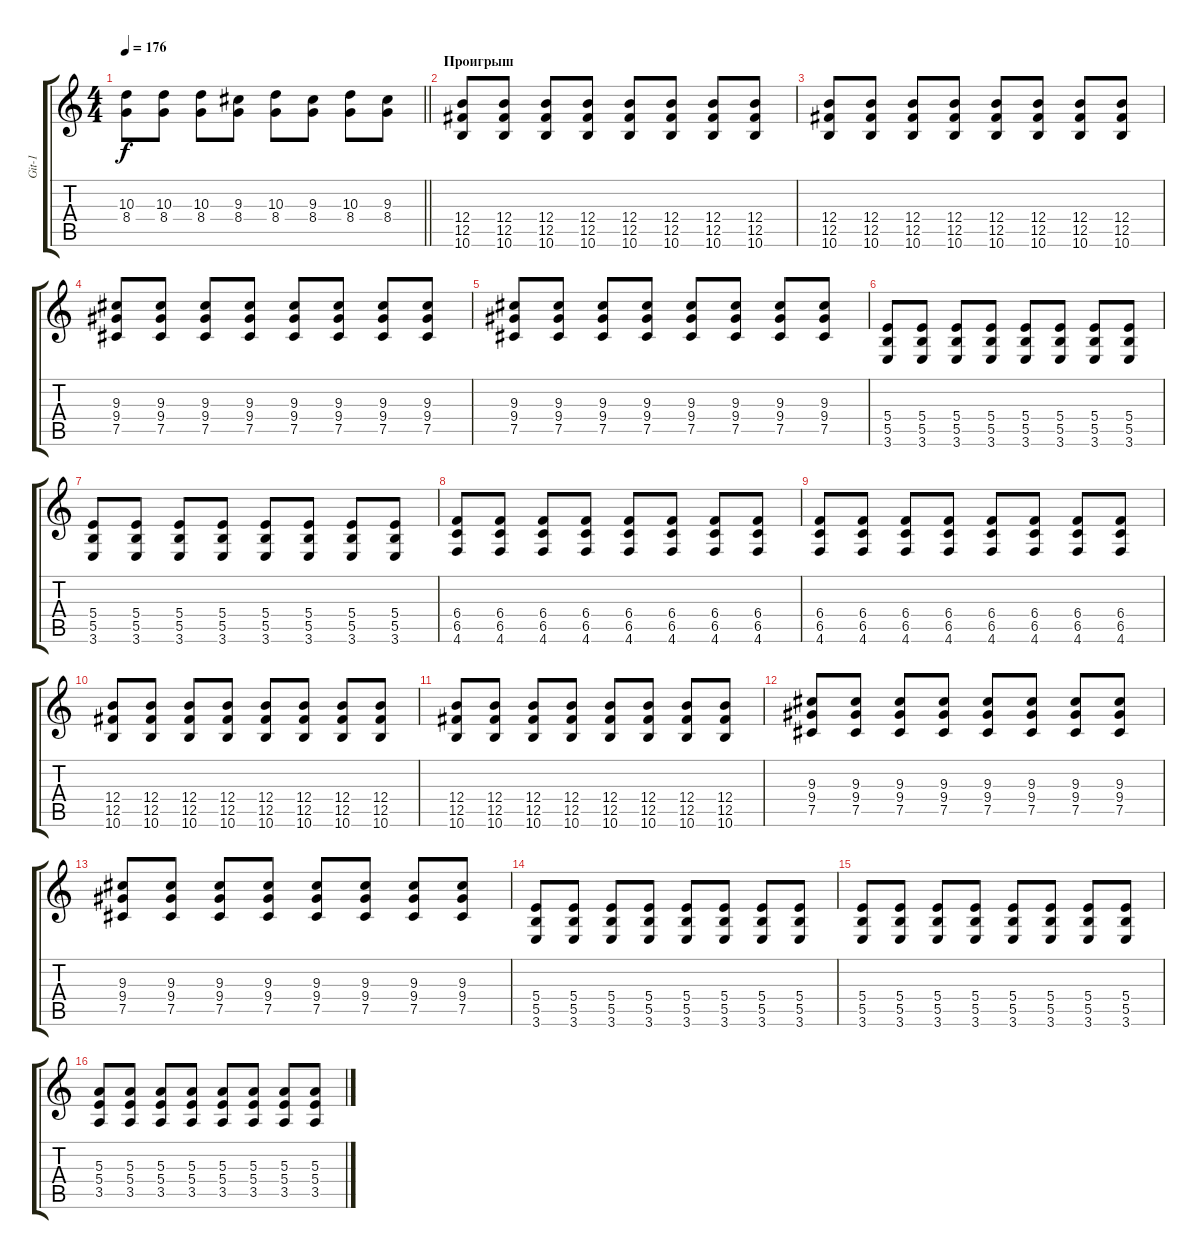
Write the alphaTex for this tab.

\track ("Git-1" "Git-1") {instrument overdrivenguitar}
\staff {score tabs}
\tuning (C4 Ab3 E3 B2 Gb2 Db2) {hide}
\ts (4 4)
\tempo 176
\clef g2
\barLineRight lightlight
\ks c
(10.3 8.4).8{dy f} (10.3 8.4).8 (10.3 8.4).8 (9.3 8.4).8 (10.3 8.4).8 (9.3 8.4).8 (10.3 8.4).8 (9.3 8.4).8 |
\section ("" "Проигрыш")
(12.4 12.5 10.6).8 (12.4 12.5 10.6).8 (12.4 12.5 10.6).8 (12.4 12.5 10.6).8 (12.4 12.5 10.6).8 (12.4 12.5 10.6).8 (12.4 12.5 10.6).8 (12.4 12.5 10.6).8 |
(12.4 12.5 10.6).8 (12.4 12.5 10.6).8 (12.4 12.5 10.6).8 (12.4 12.5 10.6).8 (12.4 12.5 10.6).8 (12.4 12.5 10.6).8 (12.4 12.5 10.6).8 (12.4 12.5 10.6).8 |
(9.3 9.4 7.5).8 (9.3 9.4 7.5).8 (9.3 9.4 7.5).8 (9.3 9.4 7.5).8 (9.3 9.4 7.5).8 (9.3 9.4 7.5).8 (9.3 9.4 7.5).8 (9.3 9.4 7.5).8 |
(9.3 9.4 7.5).8 (9.3 9.4 7.5).8 (9.3 9.4 7.5).8 (9.3 9.4 7.5).8 (9.3 9.4 7.5).8 (9.3 9.4 7.5).8 (9.3 9.4 7.5).8 (9.3 9.4 7.5).8 |
(5.4 5.5 3.6).8 (5.4 5.5 3.6).8 (5.4 5.5 3.6).8 (5.4 5.5 3.6).8 (5.4 5.5 3.6).8 (5.4 5.5 3.6).8 (5.4 5.5 3.6).8 (5.4 5.5 3.6).8 |
(5.4 5.5 3.6).8 (5.4 5.5 3.6).8 (5.4 5.5 3.6).8 (5.4 5.5 3.6).8 (5.4 5.5 3.6).8 (5.4 5.5 3.6).8 (5.4 5.5 3.6).8 (5.4 5.5 3.6).8 |
(6.4 6.5 4.6).8 (6.4 6.5 4.6).8 (6.4 6.5 4.6).8 (6.4 6.5 4.6).8 (6.4 6.5 4.6).8 (6.4 6.5 4.6).8 (6.4 6.5 4.6).8 (6.4 6.5 4.6).8 |
(6.4 6.5 4.6).8 (6.4 6.5 4.6).8 (6.4 6.5 4.6).8 (6.4 6.5 4.6).8 (6.4 6.5 4.6).8 (6.4 6.5 4.6).8 (6.4 6.5 4.6).8 (6.4 6.5 4.6).8 |
(12.4 12.5 10.6).8 (12.4 12.5 10.6).8 (12.4 12.5 10.6).8 (12.4 12.5 10.6).8 (12.4 12.5 10.6).8 (12.4 12.5 10.6).8 (12.4 12.5 10.6).8 (12.4 12.5 10.6).8 |
(12.4 12.5 10.6).8 (12.4 12.5 10.6).8 (12.4 12.5 10.6).8 (12.4 12.5 10.6).8 (12.4 12.5 10.6).8 (12.4 12.5 10.6).8 (12.4 12.5 10.6).8 (12.4 12.5 10.6).8 |
(9.3 9.4 7.5).8 (9.3 9.4 7.5).8 (9.3 9.4 7.5).8 (9.3 9.4 7.5).8 (9.3 9.4 7.5).8 (9.3 9.4 7.5).8 (9.3 9.4 7.5).8 (9.3 9.4 7.5).8 |
(9.3 9.4 7.5).8 (9.3 9.4 7.5).8 (9.3 9.4 7.5).8 (9.3 9.4 7.5).8 (9.3 9.4 7.5).8 (9.3 9.4 7.5).8 (9.3 9.4 7.5).8 (9.3 9.4 7.5).8 |
(5.4 5.5 3.6).8 (5.4 5.5 3.6).8 (5.4 5.5 3.6).8 (5.4 5.5 3.6).8 (5.4 5.5 3.6).8 (5.4 5.5 3.6).8 (5.4 5.5 3.6).8 (5.4 5.5 3.6).8 |
(5.4 5.5 3.6).8 (5.4 5.5 3.6).8 (5.4 5.5 3.6).8 (5.4 5.5 3.6).8 (5.4 5.5 3.6).8 (5.4 5.5 3.6).8 (5.4 5.5 3.6).8 (5.4 5.5 3.6).8 |
(5.3 5.4 3.5).8 (5.3 5.4 3.5).8 (5.3 5.4 3.5).8 (5.3 5.4 3.5).8 (5.3 5.4 3.5).8 (5.3 5.4 3.5).8 (5.3 5.4 3.5).8 (5.3 5.4 3.5).8
